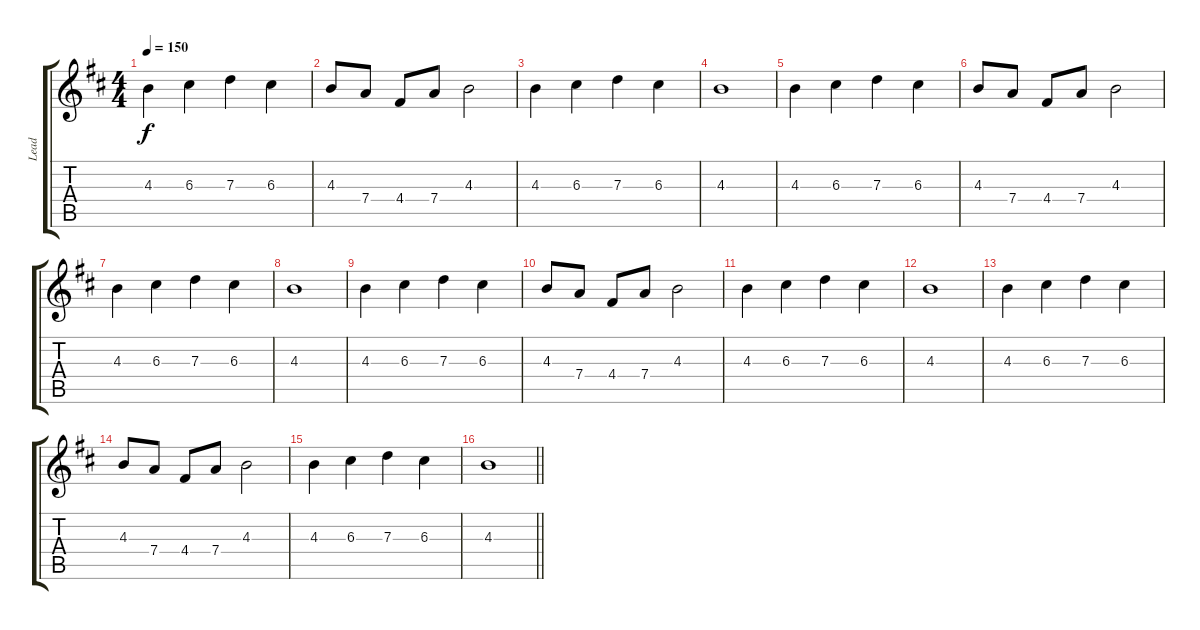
\track ("Lead" "Lead") {instrument distortionguitar}
\staff {score tabs}
\tuning (E4 B3 G3 D3 A2 E2) {hide}
\ts (4 4)
\tempo 150
\clef g2
\ks d
4.3.4{dy f instrument distortionguitar} 6.3.4 7.3.4 6.3.4 |
4.3.8 7.4.8 4.4.8 7.4.8 4.3.2 |
4.3.4 6.3.4 7.3.4 6.3.4 |
4.3.1 |
4.3.4 6.3.4 7.3.4 6.3.4 |
4.3.8 7.4.8 4.4.8 7.4.8 4.3.2 |
4.3.4 6.3.4 7.3.4 6.3.4 |
4.3.1 |
4.3.4 6.3.4 7.3.4 6.3.4 |
4.3.8 7.4.8 4.4.8 7.4.8 4.3.2 |
4.3.4 6.3.4 7.3.4 6.3.4 |
4.3.1 |
4.3.4 6.3.4 7.3.4 6.3.4 |
4.3.8 7.4.8 4.4.8 7.4.8 4.3.2 |
4.3.4 6.3.4 7.3.4 6.3.4 |
\barLineRight lightlight
4.3.1
